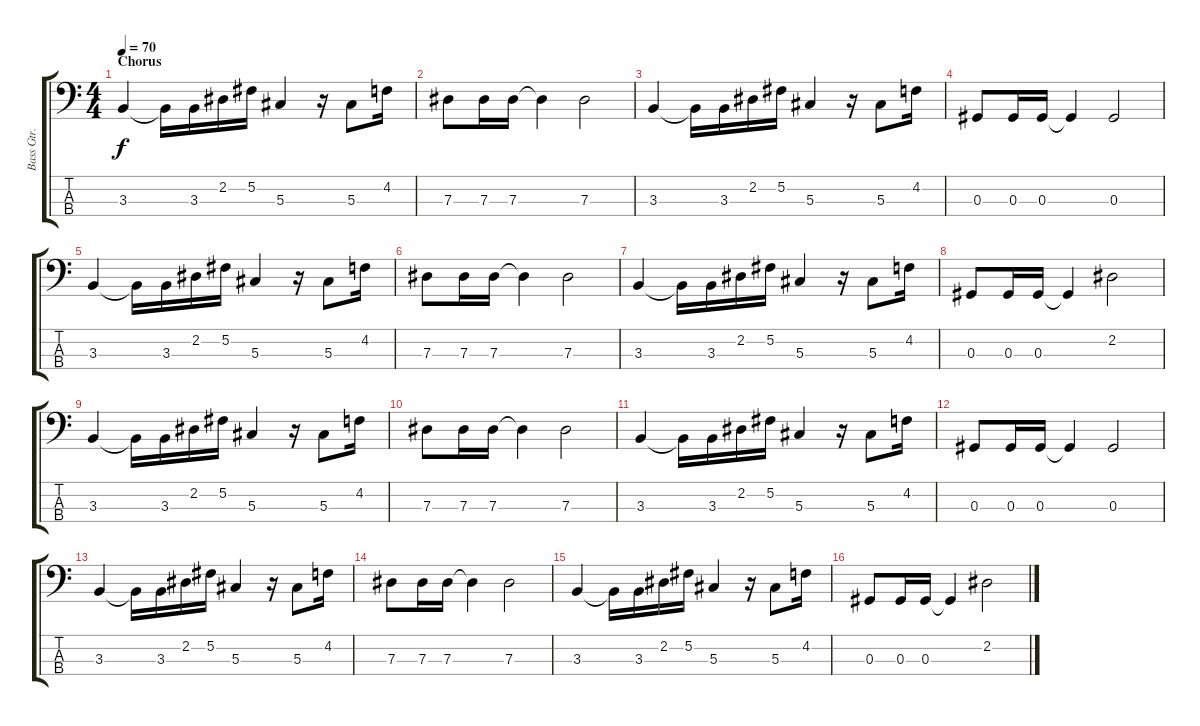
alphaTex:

\track ("Bass Gtr." "Bass Gtr.") {instrument electricbassfinger}
\staff {score tabs}
\tuning (Gb2 Db2 Ab1 Eb1) {hide}
\ts (4 4)
\section ("" "Chorus")
\tempo 70
\clef f4
\ks c
3.3.4{dy f} 3.3{t}.16 3.3.16 2.2.16 5.2.16 5.3.4 r.16 5.3.8 4.2.16 |
7.3.8 7.3.16 7.3.16 7.3{t}.4 7.3.2 |
3.3.4 3.3{t}.16 3.3.16 2.2.16 5.2.16 5.3.4 r.16 5.3.8 4.2.16 |
0.3.8 0.3.16 0.3.16 0.3{t}.4 0.3.2 |
3.3.4 3.3{t}.16 3.3.16 2.2.16 5.2.16 5.3.4 r.16 5.3.8 4.2.16 |
7.3.8 7.3.16 7.3.16 7.3{t}.4 7.3.2 |
3.3.4 3.3{t}.16 3.3.16 2.2.16 5.2.16 5.3.4 r.16 5.3.8 4.2.16 |
0.3.8 0.3.16 0.3.16 0.3{t}.4 2.2.2 |
3.3.4 3.3{t}.16 3.3.16 2.2.16 5.2.16 5.3.4 r.16 5.3.8 4.2.16 |
7.3.8 7.3.16 7.3.16 7.3{t}.4 7.3.2 |
3.3.4 3.3{t}.16 3.3.16 2.2.16 5.2.16 5.3.4 r.16 5.3.8 4.2.16 |
0.3.8 0.3.16 0.3.16 0.3{t}.4 0.3.2 |
3.3.4 3.3{t}.16 3.3.16 2.2.16 5.2.16 5.3.4 r.16 5.3.8 4.2.16 |
7.3.8 7.3.16 7.3.16 7.3{t}.4 7.3.2 |
3.3.4 3.3{t}.16 3.3.16 2.2.16 5.2.16 5.3.4 r.16 5.3.8 4.2.16 |
0.3.8 0.3.16 0.3.16 0.3{t}.4 2.2.2
